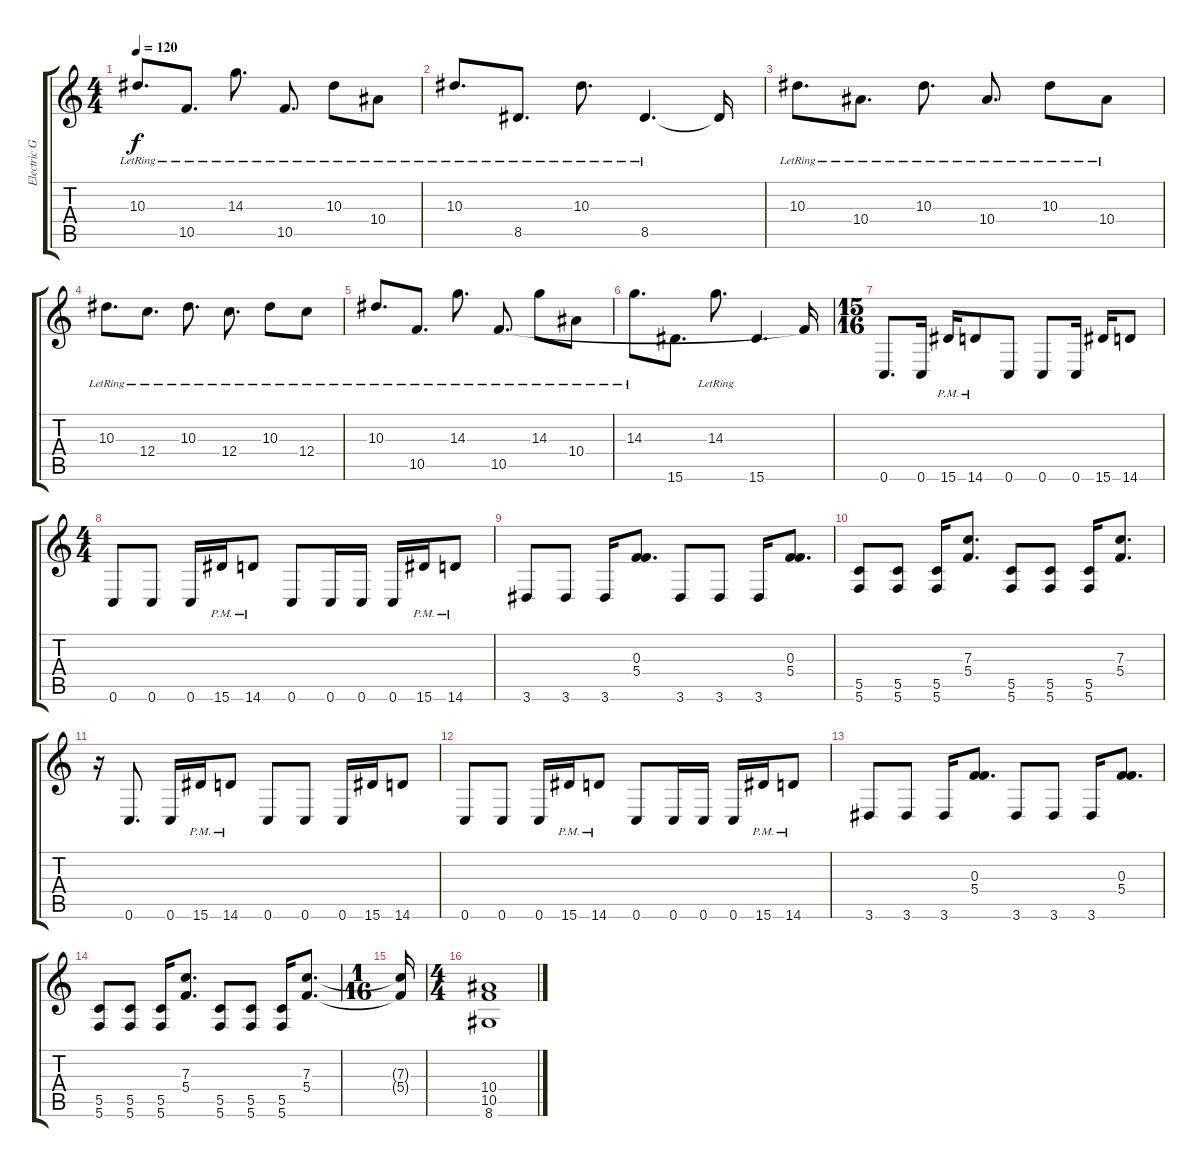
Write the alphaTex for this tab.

\track ("Electric Guitar" "Electric G") {instrument electricguitarclean}
\staff {score tabs}
\tuning (D4 A3 F3 C3 G2 C2) {hide}
\ts (4 4)
\tempo 120
\clef g2
\ks c
10.3{lr}.8{d dy f} 10.5{lr}.8{d} 14.3{lr}.8{d} 10.5{lr}.8{d} 10.3{lr}.8 10.4{lr}.8 |
10.3{lr}.8{d} 8.5{lr}.8{d} 10.3{lr}.8{d} 8.5{lr}.4{d} 8.5{t}.16 |
10.3{lr}.8{d} 10.4{lr}.8{d} 10.3{lr}.8{d} 10.4{lr}.8{d} 10.3{lr}.8 10.4{lr}.8 |
10.3{lr}.8{d} 12.4{lr}.8{d} 10.3{lr}.8{d} 12.4{lr}.8{d} 10.3{lr}.8 12.4{lr}.8 |
10.3{lr}.8{d} 10.5{lr}.8{d} 14.3{lr}.8{d} 10.5{lr}.8{d} 14.3{lr}.8 10.4{lr}.8 |
14.3{lr}.8{d} 15.6.8{d} 14.3{lr}.8{d} 15.6.4{d} 10.5{t}.16 |
\ts (15 16)
0.6.8{d instrument distortionguitar} 0.6.16 15.6{pm}.16 14.6{pm}.8 0.6.8 0.6.8 0.6.16 15.6.16 14.6.8 |
\ts (4 4)
0.6.8 0.6.8 0.6.16 15.6{pm}.16 14.6{pm}.8 0.6.8 0.6.16 0.6.16 0.6.16 15.6{pm}.16 14.6{pm}.8 |
3.6.8 3.6.8 3.6.16 (0.3 5.4).8{d} 3.6.8 3.6.8 3.6.16 (0.3 5.4).8{d} |
(5.5 5.6).8 (5.5 5.6).8 (5.5 5.6).16 (7.3 5.4).8{d} (5.5 5.6).8 (5.5 5.6).8 (5.5 5.6).16 (7.3 5.4).8{d} |
r.16 0.6.8{d instrument distortionguitar} 0.6.16 15.6{pm}.16 14.6{pm}.8 0.6.8 0.6.8 0.6.16 15.6.16 14.6.8 |
0.6.8 0.6.8 0.6.16 15.6{pm}.16 14.6{pm}.8 0.6.8 0.6.16 0.6.16 0.6.16 15.6{pm}.16 14.6{pm}.8 |
3.6.8 3.6.8 3.6.16 (0.3 5.4).8{d} 3.6.8 3.6.8 3.6.16 (0.3 5.4).8{d} |
(5.5 5.6).8 (5.5 5.6).8 (5.5 5.6).16 (7.3 5.4).8{d} (5.5 5.6).8 (5.5 5.6).8 (5.5 5.6).16 (7.3 5.4).8{d} |
\ts (1 16)
(7.3{t} 5.4{t}).16 |
\ts (4 4)
(10.4 10.5 8.6).1
